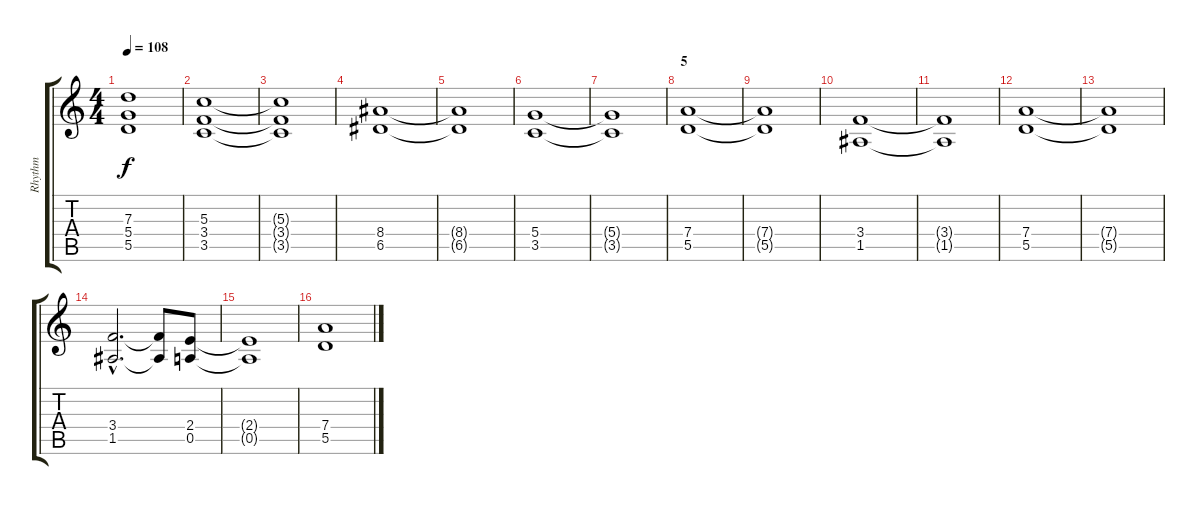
\track ("Rhythm" "Rhythm") {instrument distortionguitar}
\staff {score tabs}
\tuning (E4 B3 G3 D3 A2 E2) {hide}
\ts (4 4)
\tempo 108
\clef g2
\ks c
(7.3{t} 5.4{t} 5.5{t}).1{dy f} |
(5.3 3.4 3.5).1 |
(5.3{t} 3.4{t} 3.5{t}).1 |
(8.4 6.5).1 |
(8.4{t} 6.5{t}).1 |
(5.4 3.5).1 |
(5.4{t} 3.5{t}).1 |
\section ("" "5")
(7.4 5.5).1 |
(7.4{t} 5.5{t}).1 |
(3.4 1.5).1 |
(3.4{t} 1.5{t}).1 |
(7.4 5.5).1 |
(7.4{t} 5.5{t}).1 |
(3.4{hac} 1.5{hac}).2{d} (3.4{t} 1.5{t}).8 (2.4 0.5).8 |
(2.4{t} 0.5{t}).1 |
(7.4 5.5).1
